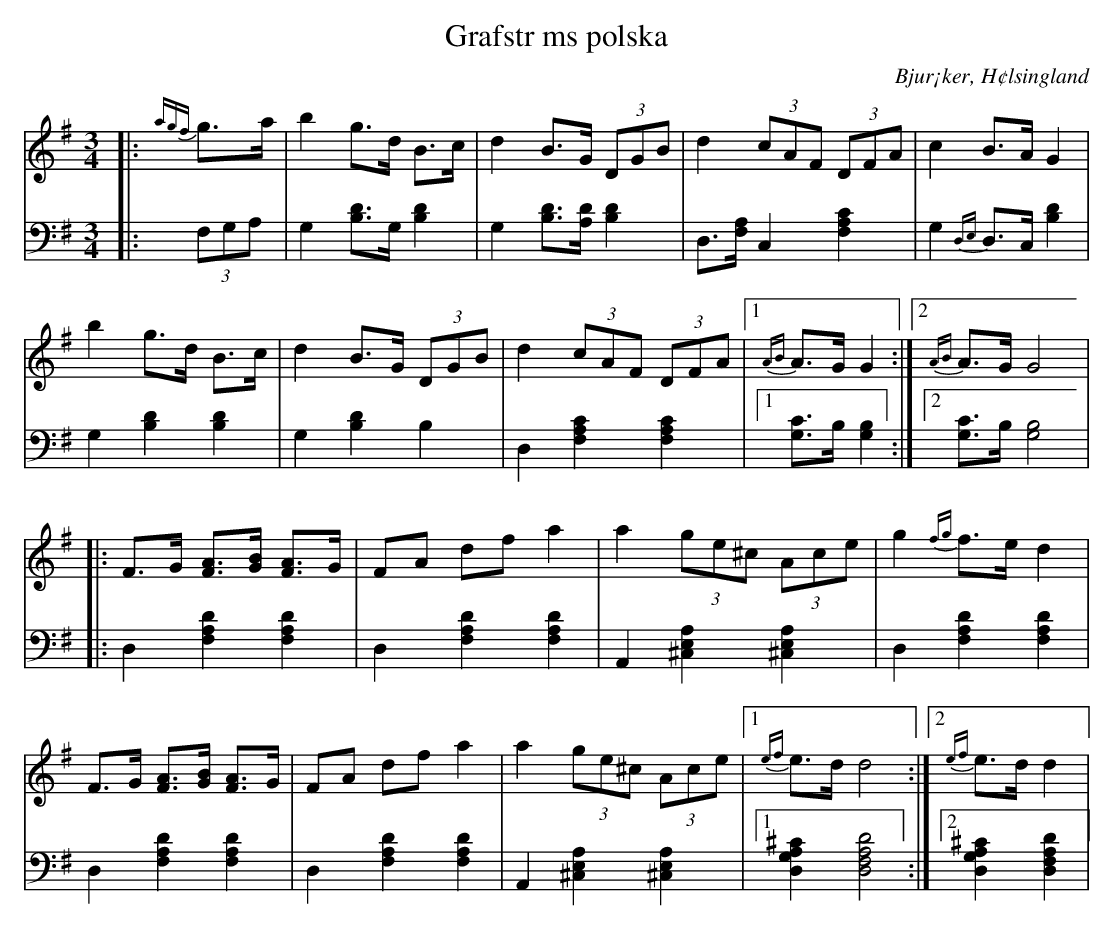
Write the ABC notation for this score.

X:1
T: Grafstr ms polska
O: Bjur¡ker, H¢lsingland
M: 3/4
L: 1/8
K: G
V:1
V:2
V: 1
|:{agf}g>a|b2 g>d B>c|d2 B>G (3DGB|d2 (3cAF (3DFA|c2 B>A G2|
b2 g>d B>c|d2 B>G (3DGB|d2 (3cAF (3DFA|1 {AB}A>G G2:|2 {AB}A>G G4|
|:F>G [FA]>[GB] [FA]>G |FA df a2 |a2 (3ge^c (3Ace |g2 {fg}f>e d2 |
F>G [FA]>[GB] [FA]>G |FA df a2 |a2 (3ge^c (3Ace |1 {ef}e>d d4:|2 {ef}e>d d2|
V:2 clef=bass
|:(3F,G,A, | G,2 [B,D]>G, [B,2D2]|G,2 [B,D]>[A,D] [B,2D2]|D,>[F,A,] C,2 [F,2A,2C2]| G,2 {D,E,}D,>C, [B,2D2]|
G,2 [B,2D2] [B,2D2]|G,2 [B,2D2] B,2|D,2 [F,2A,2C2] [F,2A,2C2]|1 [G,C]>B, [G,2B,2]:|2 [G,C]>B, [G,4B,4]|
|:D,2 [F,2A,2D2] [F,2A,2D2]|D,2 [F,2A,2D2] [F,2A,2D2]| A,,2 [^C,2E,2A,2] [^C,2E,2A,2]|D,2 [F,2A,2D2] [F,2A,2D2] |
D,2 [F,2A,2D2] [F,2A,2D2] | D,2 [F,2A,2D2] [F,2A,2D2] | A,,2 [^C,2E,2A,2] [^C,2E,2A,2]|1 [D,2G,2A,2^C2] [D,4F,4A,4D4]:|2 [D,2G,2A,2^C2] [D,2F,2A,2D2]|
